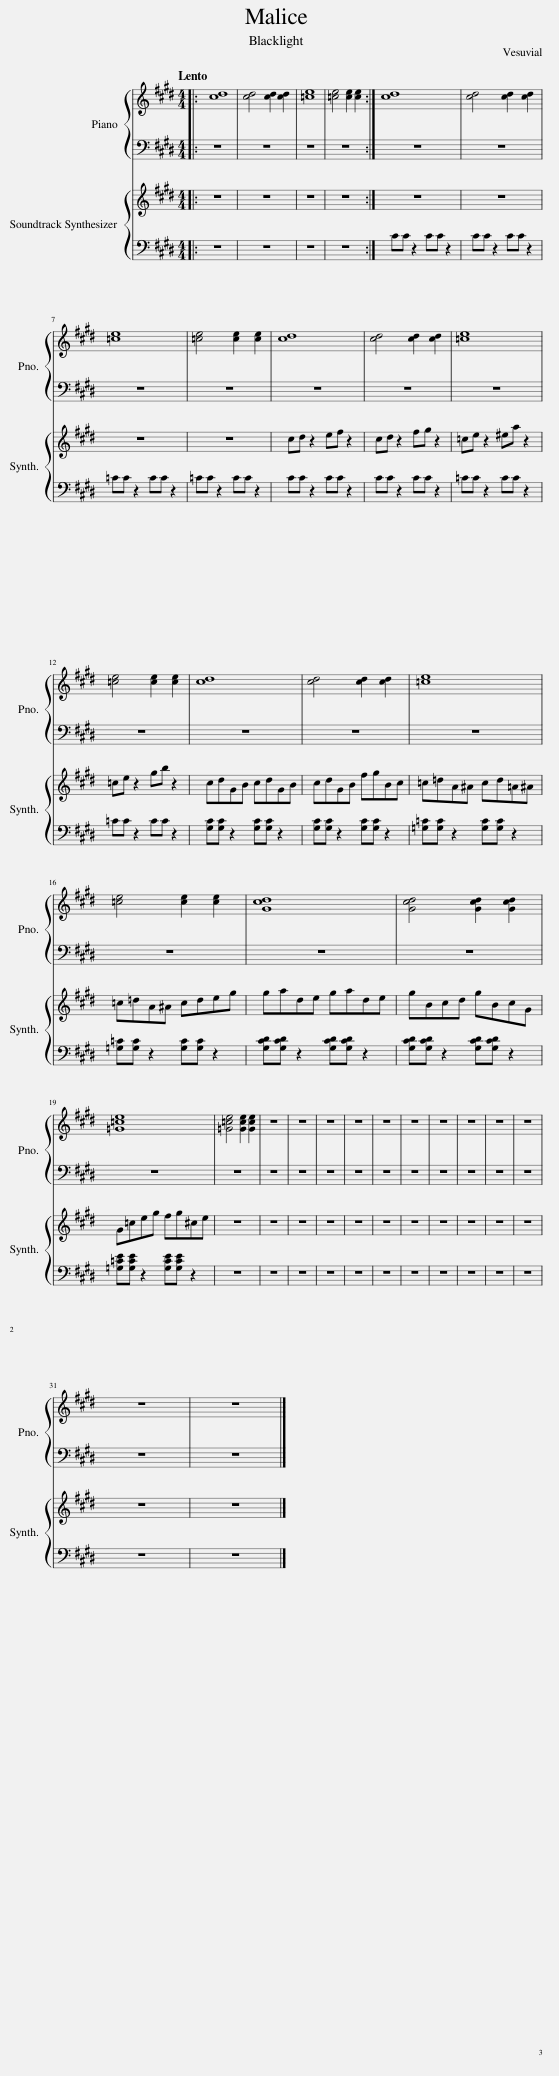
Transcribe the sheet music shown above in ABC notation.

X:1
%%score 1 { 2 | 3 }
L:1/8
Q:1/4=52
M:4/4
I:linebreak $
K:E
V:1 treble
V:2 treble
V:3 bass
V:1
|: [cd]8 | [cd]4 [cd]2 [cd]2 | [=ce]8 | [=ce]4 [ce]2 [ce]2 :| [cd]8 | %5
 [cd]4 [cd]2 [cd]2 |$ [=ce]8 | [=ce]4 [ce]2 [ce]2 | [cd]8 | [cd]4 [cd]2 [cd]2 | %10
 [=ce]8 |$ [=ce]4 [ce]2 [ce]2 | [cd]8 | [cd]4 [cd]2 [cd]2 | [=ce]8 |$ %15
 [=ce]4 [ce]2 [ce]2 | [Gcd]8 | [Gcd]4 [Gcd]2 [Gcd]2 |$ [=G=ce]8 | [=G=ce]4 [Gce]2 [Gce]2 | %20
 z8 | z8 | z8 | z8 | z8 | %25
 z8 | z8 | z8 | z8 | z8 |$ %30
 z8 | z8 |] %32
V:2
|: z8 | z8 | z8 | z8 :| z8 | %5
 z8 |$ z8 | z8 | cd z2 ef z2 | cd z2 fg z2 | %10
 =ce z2 ^ea z2 |$ =ce z2 gb z2 | cdGB cdGB | cdGB fgBc | =c=dA^A cd=A^A |$ %15
 =c=dA^A cdeg | gade gade | gBcd gBcG |$ G=ceg fg^ce | z8 | %20
 z8 | z8 | z8 | z8 | z8 | %25
 z8 | z8 | z8 | z8 | z8 |$ %30
 z8 | z8 |] %32
V:3
|: z8 | z8 | z8 | z8 :| CC z2 CC z2 | %5
 CC z2 CC z2 |$ =CC z2 CC z2 | =CC z2 CC z2 | CC z2 CC z2 | CC z2 CC z2 | %10
 =CC z2 CC z2 |$ =CC z2 CC z2 | [G,C][G,C] z2 [G,C][G,C] z2 | [G,C][G,C] z2 [G,C][G,C] z2 | [=G,=C][G,C] z2 [G,C][G,C] z2 |$ %15
 [=G,=C][G,C] z2 [G,C][G,C] z2 | [G,CD][G,CD] z2 [G,CD][G,CD] z2 | [G,CD][G,CD] z2 [G,CD][G,CD] z2 |$ [=G,=CE][G,CE] z2 [G,CE][G,CE] z2 | z8 | %20
 z8 | z8 | z8 | z8 | z8 | %25
 z8 | z8 | z8 | z8 | z8 |$ %30
 z8 | z8 |] %32
